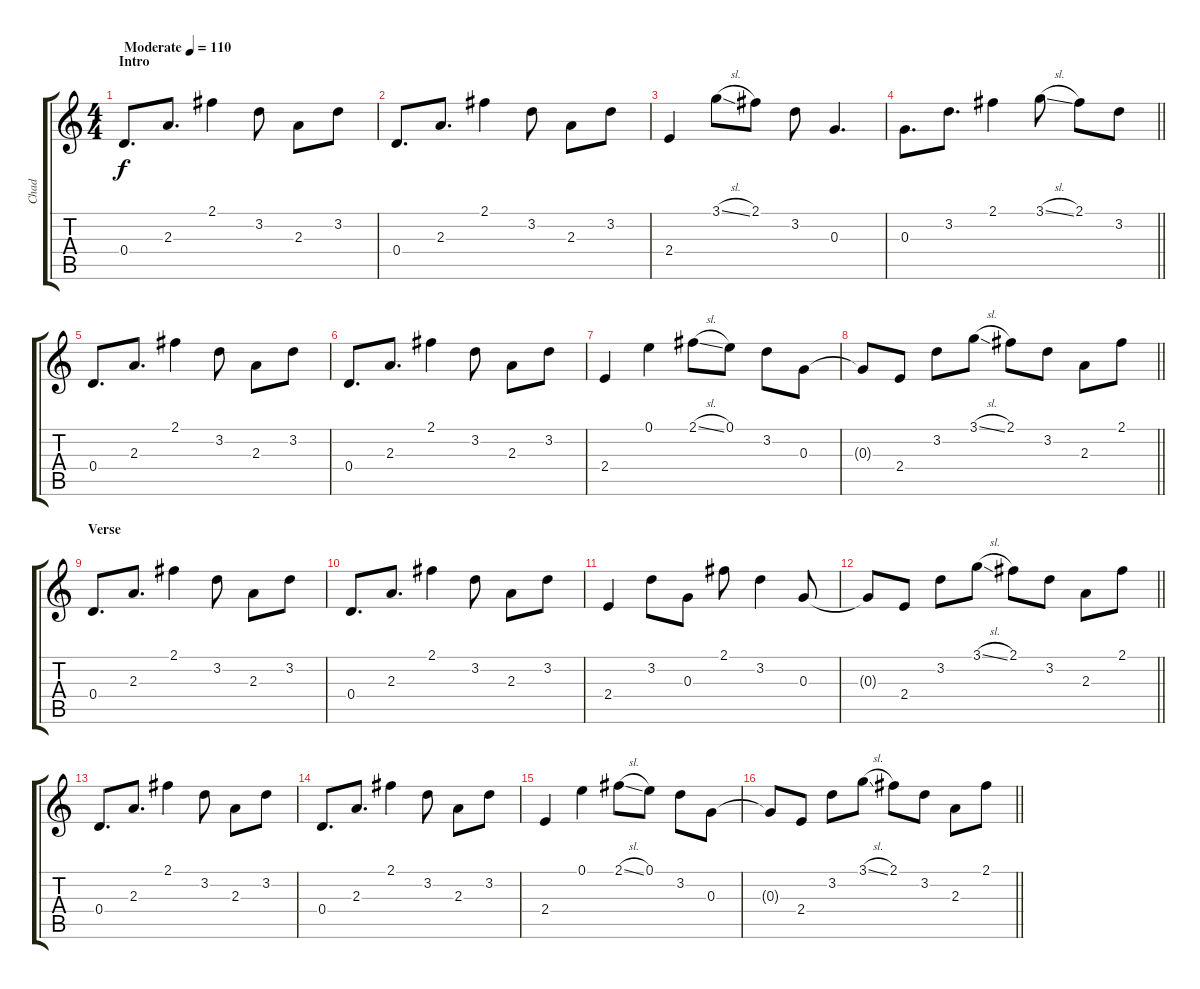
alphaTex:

\track ("Chad" "Chad") {instrument electricguitarmuted}
\staff {score tabs}
\tuning (E4 B3 G3 D3 A2 E2) {hide}
\ts (4 4)
\section ("" "Intro")
\tempo (110 "Moderate")
\clef g2
\ks c
0.4.8{d dy f instrument electricguitarmuted} 2.3.8{d} 2.1.4 3.2.8 2.3.8 3.2.8 |
0.4.8{d} 2.3.8{d} 2.1.4 3.2.8 2.3.8 3.2.8 |
2.4.4 3.1{sl}.8 2.1.8 3.2.8 0.3.4{d} |
\barLineRight lightlight
0.3.8{d} 3.2.8{d} 2.1.4 3.1{sl}.8 2.1.8 3.2.8 |
0.4.8{d} 2.3.8{d} 2.1.4 3.2.8 2.3.8 3.2.8 |
0.4.8{d} 2.3.8{d} 2.1.4 3.2.8 2.3.8 3.2.8 |
2.4.4 0.1.4 2.1{sl}.8 0.1.8 3.2.8 0.3.8 |
\barLineRight lightlight
0.3{t}.8 2.4.8 3.2.8 3.1{sl}.8 2.1.8 3.2.8 2.3.8 2.1.8 |
\section ("" "Verse")
0.4.8{d} 2.3.8{d} 2.1.4 3.2.8 2.3.8 3.2.8 |
0.4.8{d} 2.3.8{d} 2.1.4 3.2.8 2.3.8 3.2.8 |
2.4.4 3.2.8 0.3.8 2.1.8 3.2.4 0.3.8 |
\barLineRight lightlight
0.3{t}.8 2.4.8 3.2.8 3.1{sl}.8 2.1.8 3.2.8 2.3.8 2.1.8 |
0.4.8{d} 2.3.8{d} 2.1.4 3.2.8 2.3.8 3.2.8 |
0.4.8{d} 2.3.8{d} 2.1.4 3.2.8 2.3.8 3.2.8 |
2.4.4 0.1.4 2.1{sl}.8 0.1.8 3.2.8 0.3.8 |
\barLineRight lightlight
0.3{t}.8 2.4.8 3.2.8 3.1{sl}.8 2.1.8 3.2.8 2.3.8 2.1.8
